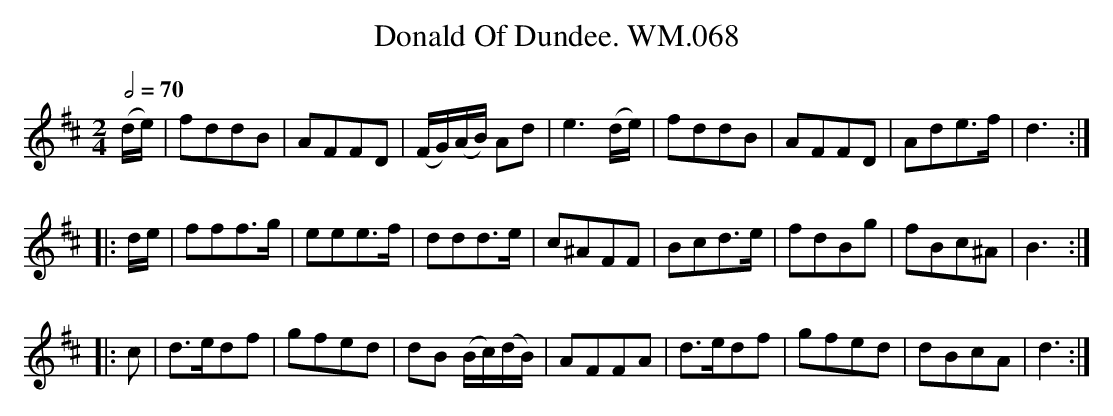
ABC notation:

X:1
T:Donald Of Dundee. WM.068
M:2/4
L:1/8
Q:1/2=70
K:D
(d/e/)|fddB|AFFD|(F/G/)(A/B/) Ad|e3(d/e/)|fddB|AFFD|Ade>f|d3:|
|:d/e/|fff>g|eee>f|ddd>e|c^AFF|Bcd>e|fdBg|fBc^A|B3:|
|:c|d>edf|gfed|dB (B/c/)(d/B/)|AFFA|d>edf|gfed|dBcA|d3:|
